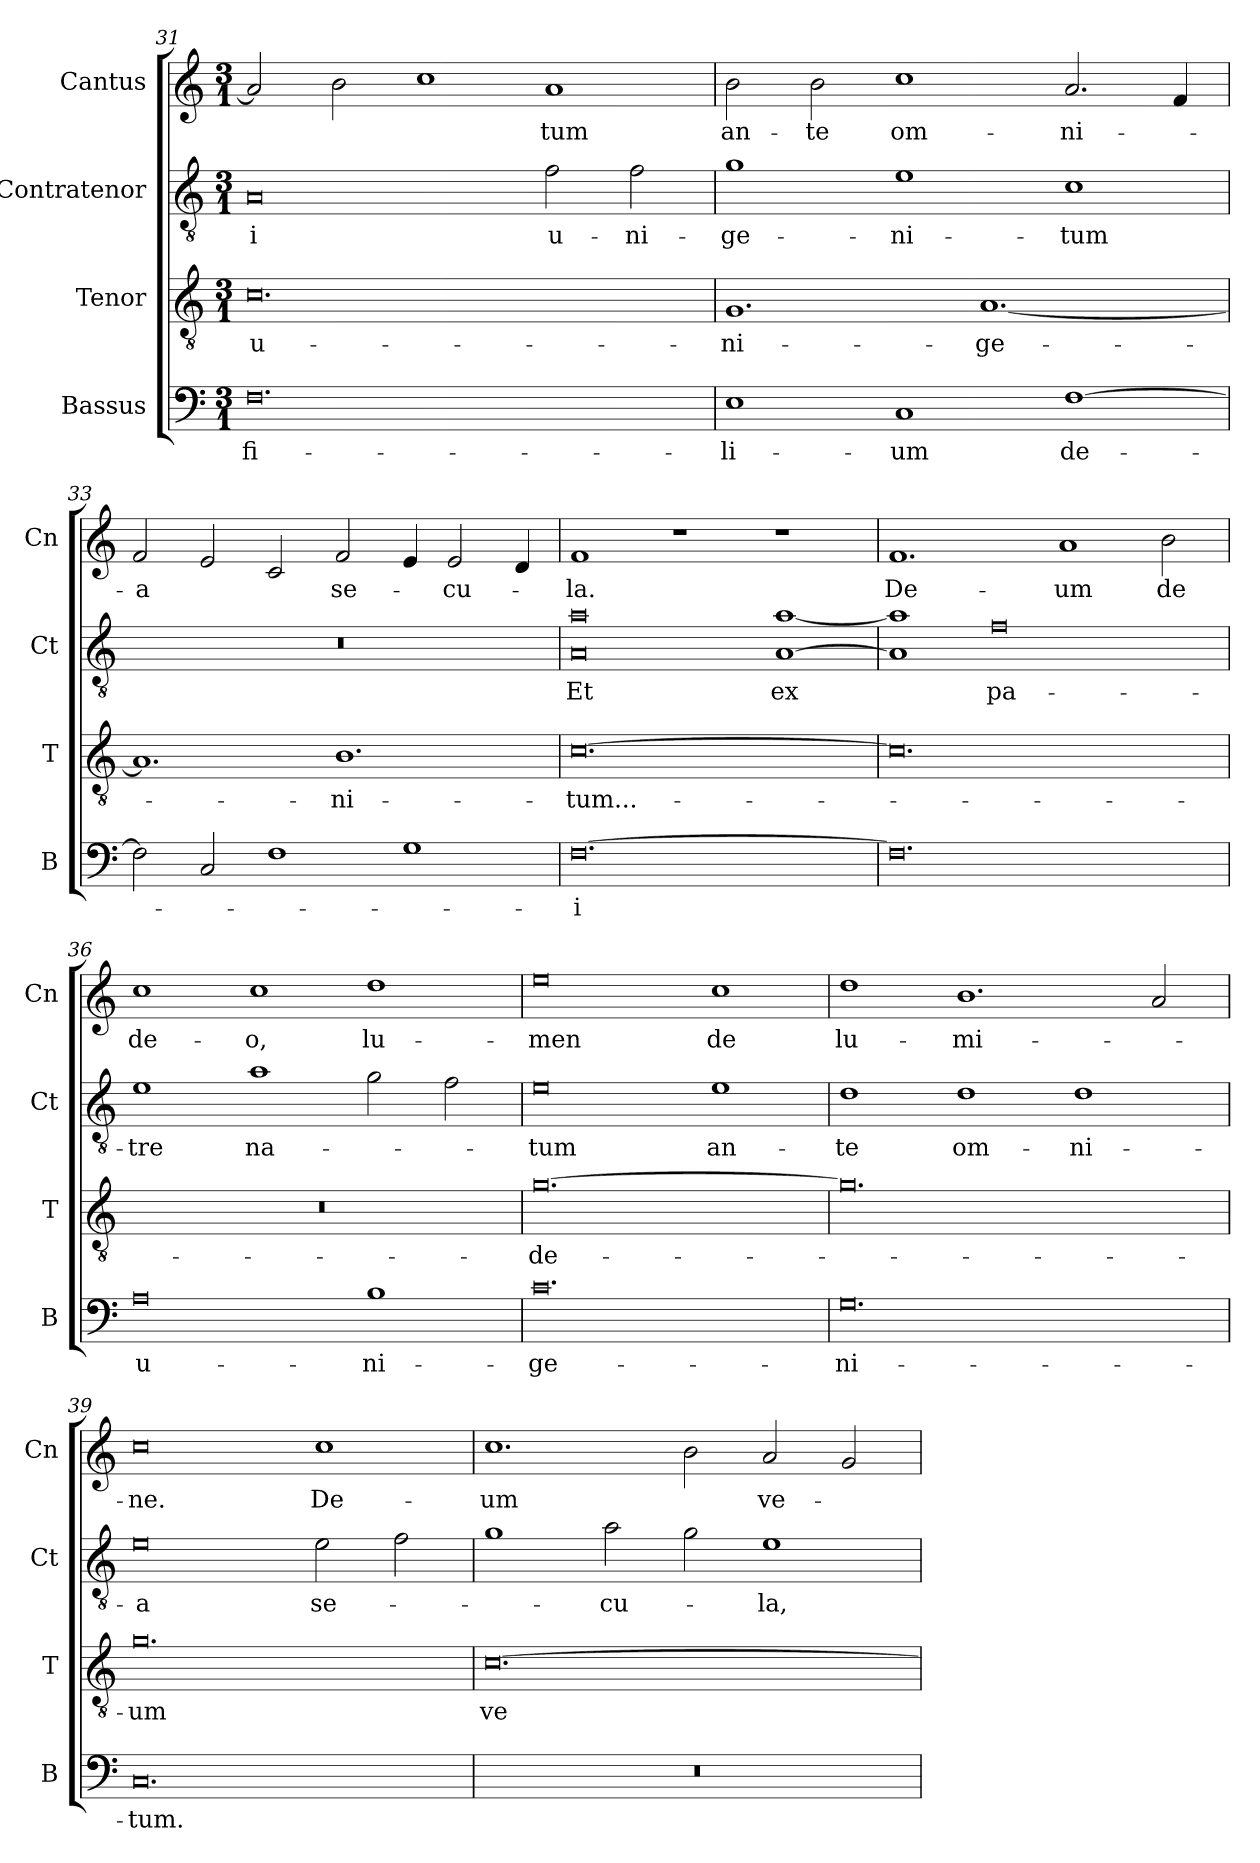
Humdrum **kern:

**kern	**text	**kern	**text	**kern	**text	**kern	**text
*part4	*part4	*part3	*part3	*part2	*part2	*part1	*part1
*staff4	*staff4	*staff3	*staff3	*staff2	*staff2	*staff1	*staff1
*I"Bassus	*	*I"Tenor	*	*I"Contratenor	*	*I"Cantus	*
*I'B	*	*I'T	*	*I'Ct	*	*I'Cn	*
*clefF4	*	*clefGv2	*	*clefGv2	*	*clefG2	*
*k[]	*	*k[]	*	*k[]	*	*k[]	*
*M3/1	*	*M3/1	*	*M3/1	*	*M3/1	*
=31	=31	=31	=31	=31	=31	=31	=31
0.F	fi-	0.c	u-	0A	-i	2a/]	.
.	.	.	.	.	.	2b\	.
.	.	.	.	.	.	1cc	.
.	.	.	.	2f\	u-	1a	-tum
.	.	.	.	2f\	-ni-	.	.
=32	=32	=32	=32	=32	=32	=32	=32
1E	-li-	1.G	-ni-	1g	-ge-	2b\	an-
.	.	.	.	.	.	2b\	-te
1C	-um	.	.	1e	-ni-	1cc	om-
.	.	[1.A	-ge-	.	.	.	.
[1F	de-	.	.	1c	-tum	2.a/	-ni-
.	.	.	.	.	.	4f/	.
=33	=33	=33	=33	=33	=33	=33	=33
2F\]	.	1.A]	.	0.r	.	2f/	-a
2C/	.	.	.	.	.	2e/	.
1F	.	.	.	.	.	2c/	.
.	.	1.B	-ni-	.	.	2f/	se-
1G	.	.	.	.	.	4e/	.
.	.	.	.	.	.	2e/	-cu-
.	.	.	.	.	.	4d/	.
=34	=34	=34	=34	=34	=34	=34	=34
*	*	*	*	*^	*	*	*
[0.F	-i	[0.c	-tum...-	0A\	0a/	Et	1f	-la.
.	.	.	.	.	.	.	1r	.
.	.	.	.	[1A\	[1a/	ex	1r	.
=35	=35	=35	=35	=35	=35	=35	=35	=35
0.F]	.	0.c]	.	1A\]	1a/]	.	1.f	De-
.	.	.	.	0f	0ryy	pa-	.	.
.	.	.	.	.	.	.	1a	-um
.	.	.	.	.	.	.	2b\	de
*	*	*	*	*v	*v	*	*	*
=36	=36	=36	=36	=36	=36	=36	=36
0A	u-	0.r	.	1e	-tre	1cc	de-
.	.	.	.	1a	na-	1cc	-o,
1B	-ni-	.	.	2g\	.	1dd	lu-
.	.	.	.	2f\	.	.	.
=37	=37	=37	=37	=37	=37	=37	=37
0.c	-ge-	[0.g	-de-	0e	-tum	0ee	-men
.	.	.	.	1e	an-	1cc	de
=38	=38	=38	=38	=38	=38	=38	=38
0.G	-ni-	0.g]	.	1d	-te	1dd	lu-
.	.	.	.	1d	om-	1.b	-mi-
.	.	.	.	1d	-ni-	.	.
.	.	.	.	.	.	2a/	.
=39	=39	=39	=39	=39	=39	=39	=39
0.C	-tum.	0.g	-um	0e	-a	0cc	-ne.
.	.	.	.	2e\	se-	1cc	De-
.	.	.	.	2f\	.	.	.
=40	=40	=40	=40	=40	=40	=40	=40
0.r	.	[0.c	ve-	1g	.	1.cc	-um
.	.	.	.	2a\	-cu-	.	.
.	.	.	.	2g\	.	2b\	.
.	.	.	.	1e	-la,	2a/	ve-
.	.	.	.	.	.	2g/	.
=	=	=	=	=	=	=	=
*-	*-	*-	*-	*-	*-	*-	*-
